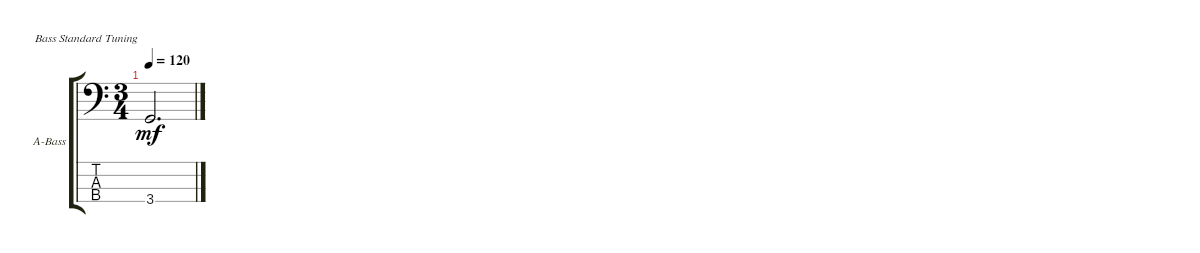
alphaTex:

\defaultSystemsLayout 4
\bracketExtendMode groupsimilarinstruments
\firstSystemTrackNameOrientation horizontal
\otherSystemsTrackNameOrientation horizontal
\track ("Acoustic Bass" "A-Bass") {instrument acousticbass}
\staff {score tabs}
\tuning (G2 D2 A1 E1)
\ts (3 4)
\tempo 120
\clef f4
\ks c
3.4.2{d dy mf}
